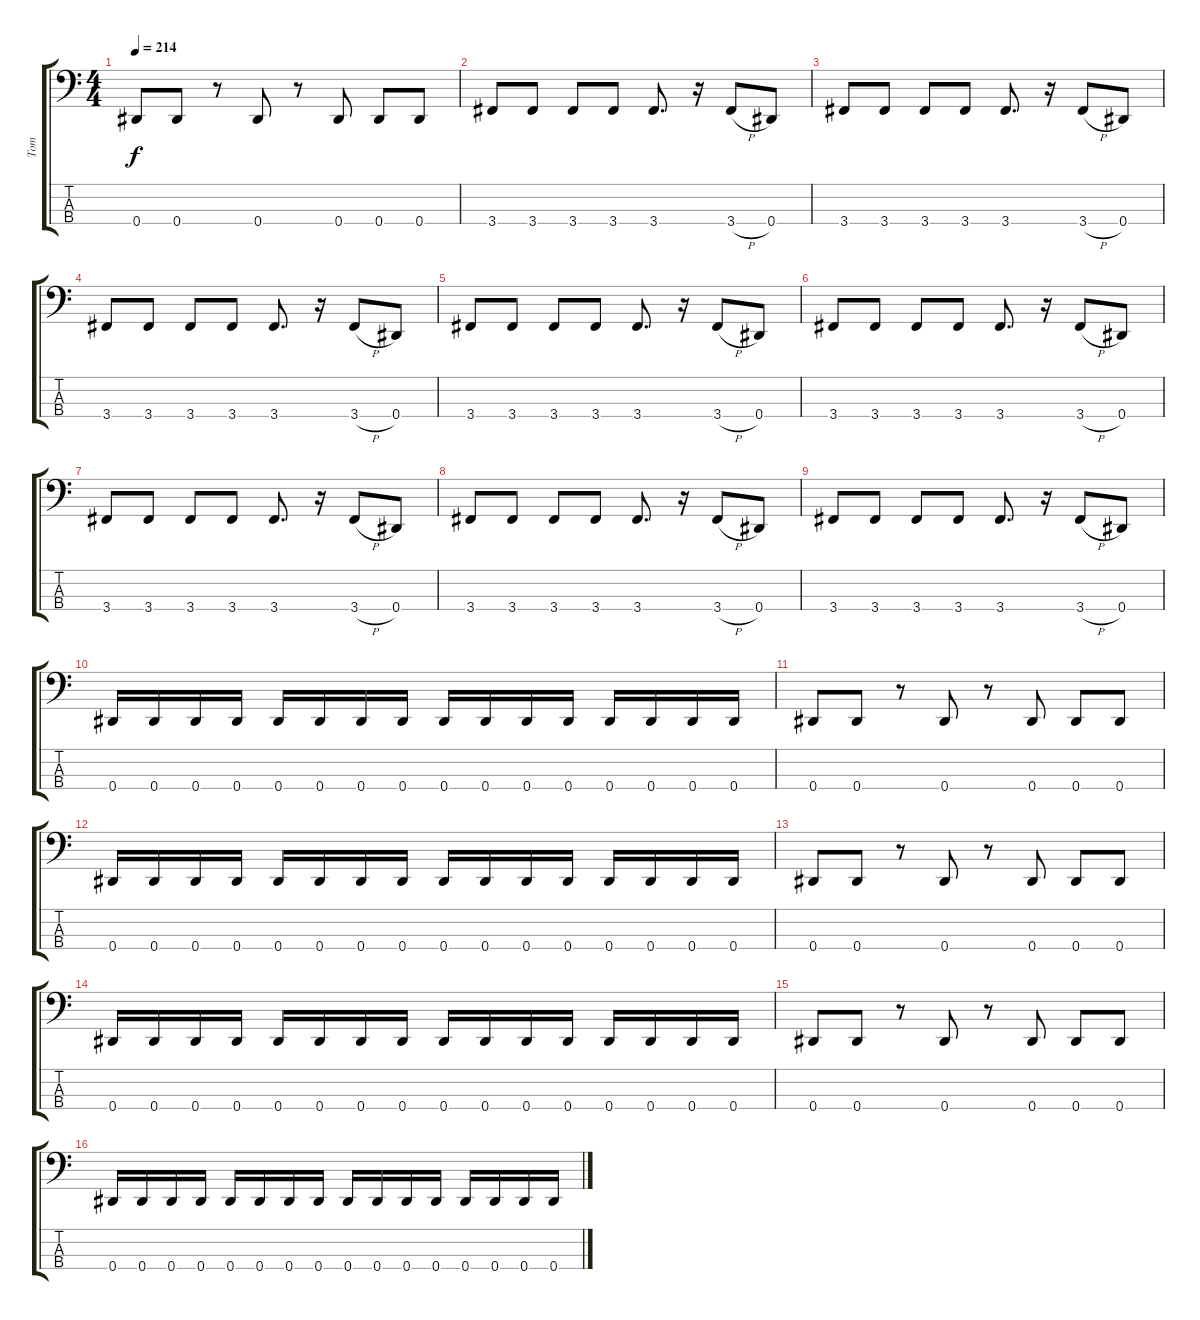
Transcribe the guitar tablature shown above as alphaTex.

\track ("Tom" "Tom") {instrument electricbasspick}
\staff {score tabs}
\tuning (Gb2 Db2 Ab1 Eb1) {hide}
\ts (4 4)
\tempo 214
\clef f4
\ks c
0.4.8{dy f} 0.4.8 r.8 0.4.8 r.8 0.4.8 0.4.8 0.4.8 |
3.4.8 3.4.8 3.4.8 3.4.8 3.4.8{d} r.16 3.4{h}.8 0.4.8 |
3.4.8 3.4.8 3.4.8 3.4.8 3.4.8{d} r.16 3.4{h}.8 0.4.8 |
3.4.8 3.4.8 3.4.8 3.4.8 3.4.8{d} r.16 3.4{h}.8 0.4.8 |
3.4.8 3.4.8 3.4.8 3.4.8 3.4.8{d} r.16 3.4{h}.8 0.4.8 |
3.4.8 3.4.8 3.4.8 3.4.8 3.4.8{d} r.16 3.4{h}.8 0.4.8 |
3.4.8 3.4.8 3.4.8 3.4.8 3.4.8{d} r.16 3.4{h}.8 0.4.8 |
3.4.8 3.4.8 3.4.8 3.4.8 3.4.8{d} r.16 3.4{h}.8 0.4.8 |
3.4.8 3.4.8 3.4.8 3.4.8 3.4.8{d} r.16 3.4{h}.8 0.4.8 |
0.4.16 0.4.16 0.4.16 0.4.16 0.4.16 0.4.16 0.4.16 0.4.16 0.4.16 0.4.16 0.4.16 0.4.16 0.4.16 0.4.16 0.4.16 0.4.16 |
0.4.8 0.4.8 r.8 0.4.8 r.8 0.4.8 0.4.8 0.4.8 |
0.4.16 0.4.16 0.4.16 0.4.16 0.4.16 0.4.16 0.4.16 0.4.16 0.4.16 0.4.16 0.4.16 0.4.16 0.4.16 0.4.16 0.4.16 0.4.16 |
0.4.8 0.4.8 r.8 0.4.8 r.8 0.4.8 0.4.8 0.4.8 |
0.4.16 0.4.16 0.4.16 0.4.16 0.4.16 0.4.16 0.4.16 0.4.16 0.4.16 0.4.16 0.4.16 0.4.16 0.4.16 0.4.16 0.4.16 0.4.16 |
0.4.8 0.4.8 r.8 0.4.8 r.8 0.4.8 0.4.8 0.4.8 |
0.4.16 0.4.16 0.4.16 0.4.16 0.4.16 0.4.16 0.4.16 0.4.16 0.4.16 0.4.16 0.4.16 0.4.16 0.4.16 0.4.16 0.4.16 0.4.16
